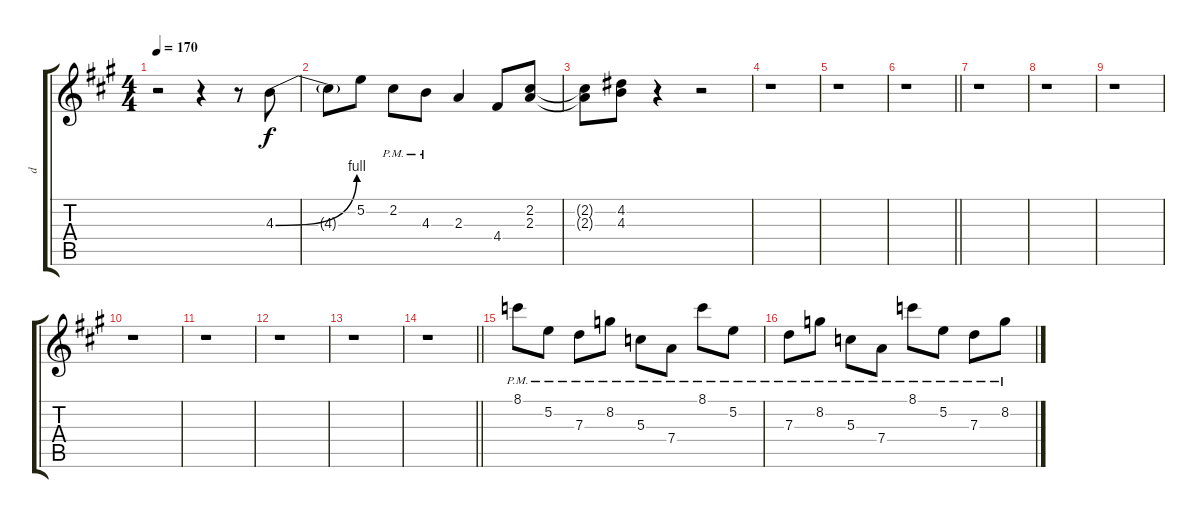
\track ("d" "d") {instrument distortionguitar}
\staff {score tabs}
\tuning (E4 B3 G3 D3 A2 E2) {hide}
\ts (4 4)
\tempo 170
\clef g2
\ks a
r.2{dy f} r.4 r.8 4.3{be (bend 0 0 60 4)}.8 |
4.3{t}.8 5.2.8 2.2{pm}.8 4.3{pm}.8 2.3.4 4.4.8 (2.2 2.3).8 |
(2.2{t} 2.3{t}).8 (4.2 4.3).8 r.4 r.2 |
r.1 |
r.1 |
\barLineRight lightlight
r.1 |
r.1 |
r.1 |
r.1 |
r.1 |
r.1 |
r.1 |
r.1 |
\barLineRight lightlight
r.1 |
8.1{pm}.8 5.2{pm}.8 7.3{pm}.8 8.2{pm}.8 5.3{pm}.8 7.4{pm}.8 8.1{pm}.8 5.2{pm}.8 |
7.3{pm}.8 8.2{pm}.8 5.3{pm}.8 7.4{pm}.8 8.1{pm}.8 5.2{pm}.8 7.3{pm}.8 8.2{pm}.8
